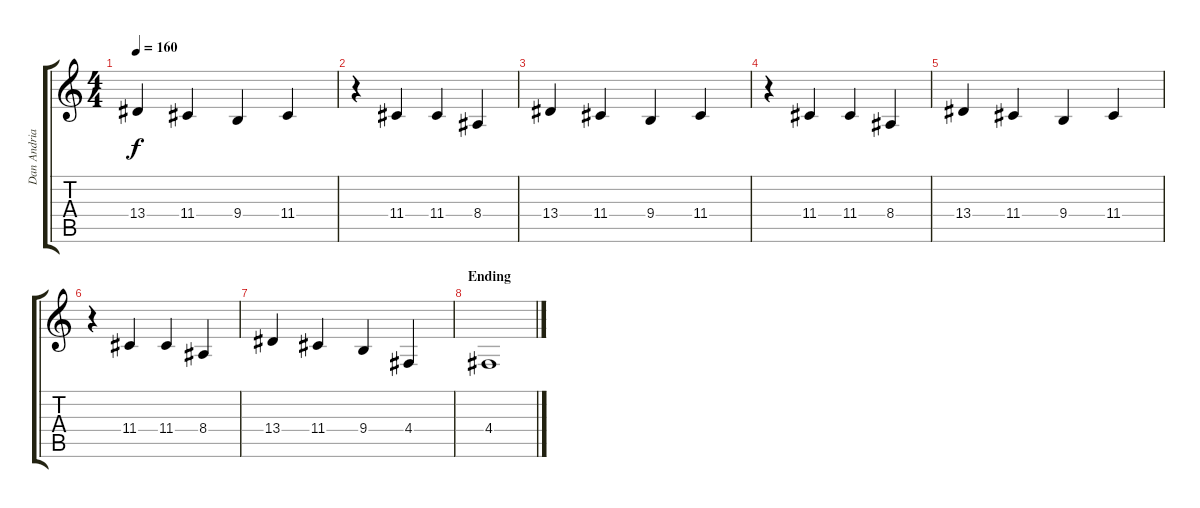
\track ("Dan Andriano - Vocals" "Dan Andria") {instrument trombone}
\staff {score tabs}
\tuning (E4 B3 G3 D3 A2 E2) {hide}
\ts (4 4)
\tempo 160
\clef g2
\ks c
13.4.4{dy f} 11.4.4 9.4.4 11.4.4 |
r.4 11.4.4 11.4.4 8.4.4 |
13.4.4 11.4.4 9.4.4 11.4.4 |
r.4 11.4.4 11.4.4 8.4.4 |
13.4.4 11.4.4 9.4.4 11.4.4 |
r.4 11.4.4 11.4.4 8.4.4 |
13.4.4 11.4.4 9.4.4 4.4.4 |
\section ("" "Ending")
4.4.1
